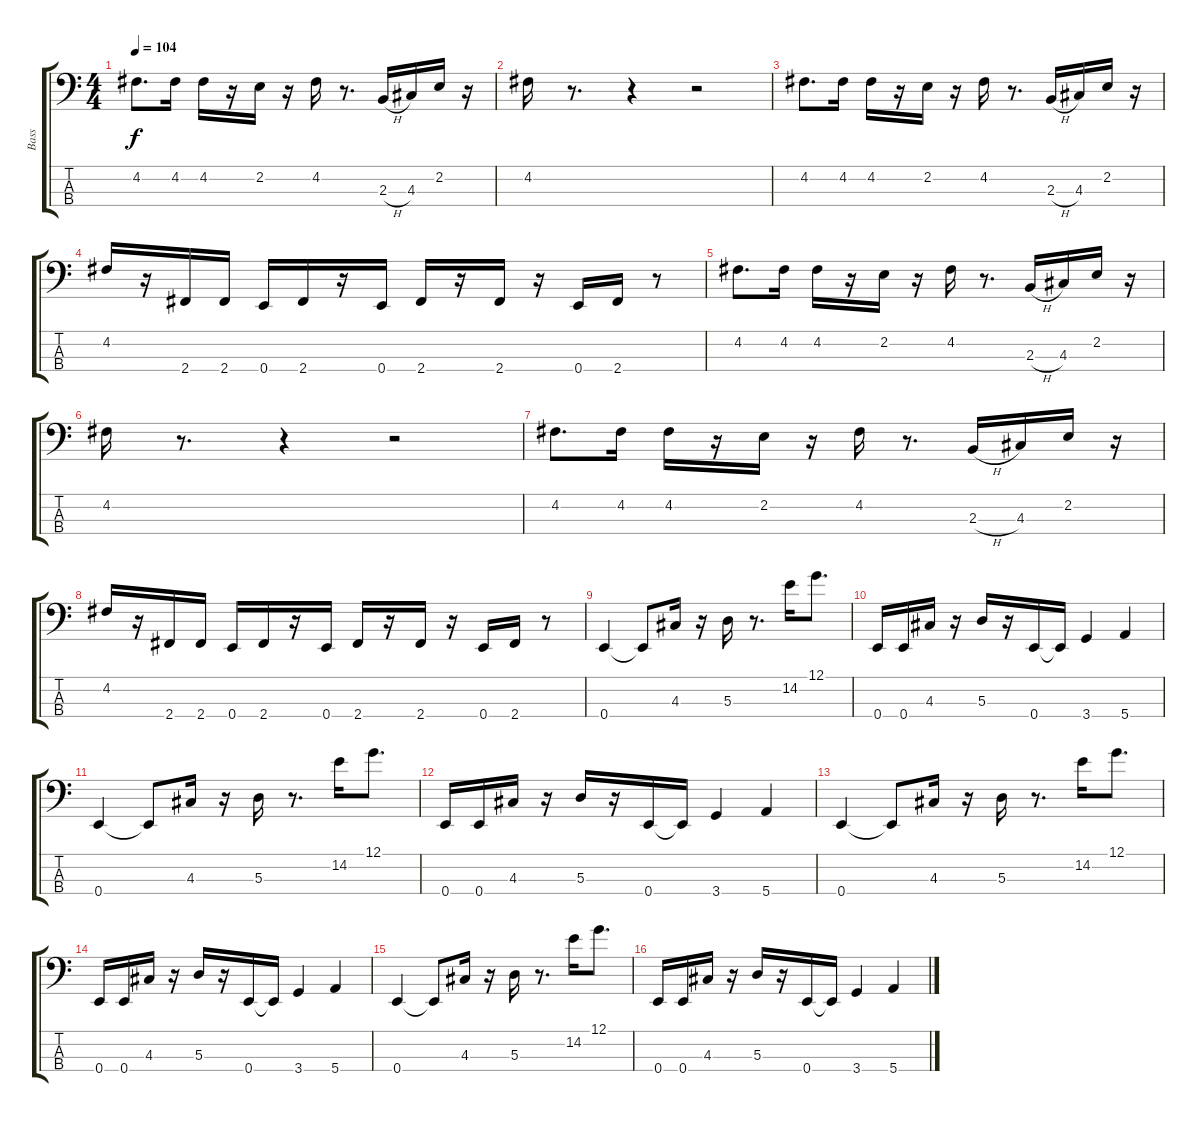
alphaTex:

\track ("Bass" "Bass") {instrument electricbassfinger}
\staff {score tabs}
\tuning (G2 D2 A1 E1) {hide}
\ts (4 4)
\tempo 104
\clef f4
\ks c
4.2.8{d dy f} 4.2.16 4.2.16 r.16 2.2.16 r.16 4.2.16 r.8{d} 2.3{h}.16 4.3.16 2.2.16 r.16 |
4.2.16 r.8{d} r.4 r.2 |
4.2.8{d} 4.2.16 4.2.16 r.16 2.2.16 r.16 4.2.16 r.8{d} 2.3{h}.16 4.3.16 2.2.16 r.16 |
4.2.16 r.16 2.4.16 2.4.16 0.4.16 2.4.16 r.16 0.4.16 2.4.16 r.16 2.4.16 r.16 0.4.16 2.4.16 r.8 |
4.2.8{d} 4.2.16 4.2.16 r.16 2.2.16 r.16 4.2.16 r.8{d} 2.3{h}.16 4.3.16 2.2.16 r.16 |
4.2.16 r.8{d} r.4 r.2 |
4.2.8{d} 4.2.16 4.2.16 r.16 2.2.16 r.16 4.2.16 r.8{d} 2.3{h}.16 4.3.16 2.2.16 r.16 |
4.2.16 r.16 2.4.16 2.4.16 0.4.16 2.4.16 r.16 0.4.16 2.4.16 r.16 2.4.16 r.16 0.4.16 2.4.16 r.8 |
0.4.4 0.4{t}.8 4.3.16 r.16 5.3.16 r.8{d} 14.2.16 12.1.8{d} |
0.4.16 0.4.16 4.3.16 r.16 5.3.16 r.16 0.4.16 0.4{t}.16 3.4.4 5.4.4 |
0.4.4 0.4{t}.8 4.3.16 r.16 5.3.16 r.8{d} 14.2.16 12.1.8{d} |
0.4.16 0.4.16 4.3.16 r.16 5.3.16 r.16 0.4.16 0.4{t}.16 3.4.4 5.4.4 |
0.4.4 0.4{t}.8 4.3.16 r.16 5.3.16 r.8{d} 14.2.16 12.1.8{d} |
0.4.16 0.4.16 4.3.16 r.16 5.3.16 r.16 0.4.16 0.4{t}.16 3.4.4 5.4.4 |
0.4.4 0.4{t}.8 4.3.16 r.16 5.3.16 r.8{d} 14.2.16 12.1.8{d} |
0.4.16 0.4.16 4.3.16 r.16 5.3.16 r.16 0.4.16 0.4{t}.16 3.4.4 5.4.4
